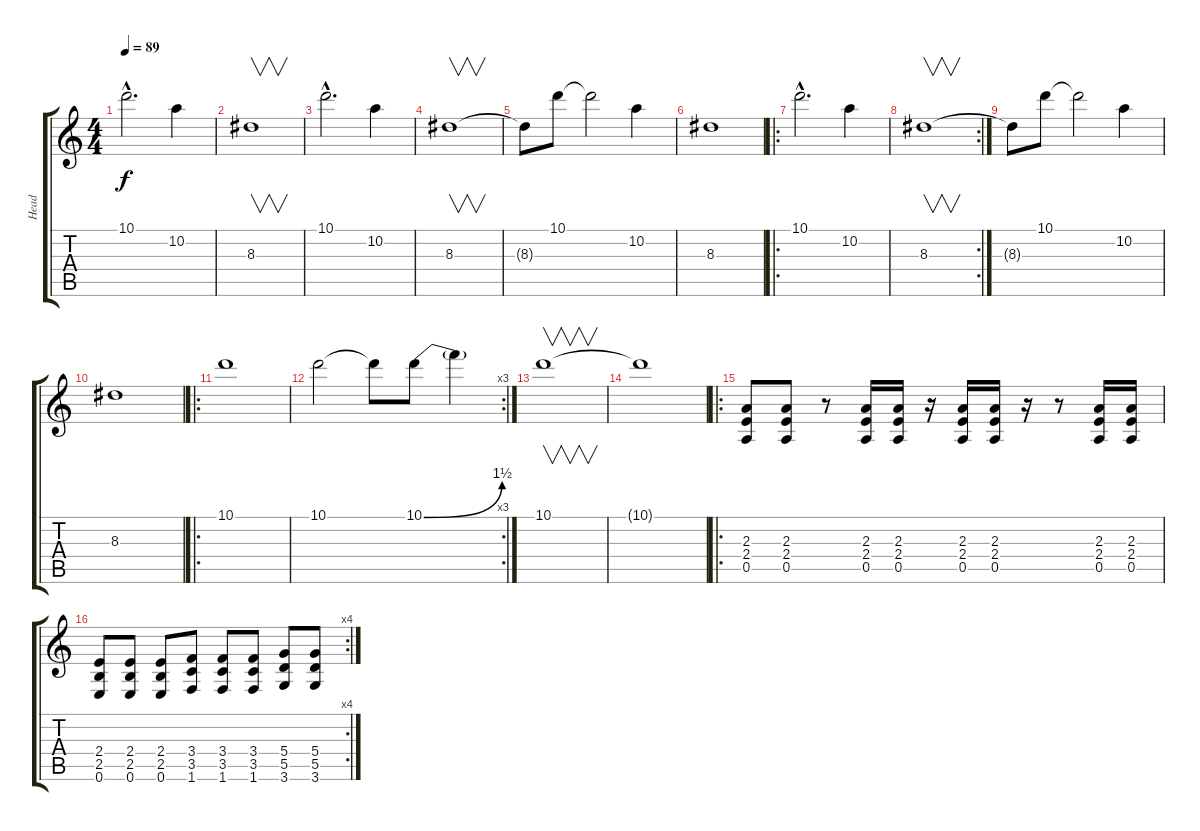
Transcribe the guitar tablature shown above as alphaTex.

\track ("Head" "Head") {instrument overdrivenguitar}
\staff {score tabs}
\tuning (E4 B3 G3 D3 A2 E2) {hide}
\ts (4 4)
\tempo 89
\clef g2
\ks c
10.1{hac}.2{d dy f instrument overdrivenguitar} 10.2.4 |
8.3.1{v} |
10.1{hac}.2{d} 10.2.4 |
8.3.1{v} |
8.3{t}.8 10.1.8 10.1{t}.2 10.2.4 |
8.3.1 |
\ro
10.1{hac}.2{d} 10.2.4 |
\rc 2
8.3.1{v} |
8.3{t}.8 10.1.8 10.1{t}.2 10.2.4 |
8.3.1 |
\ro
10.1.1 |
\rc 3
10.1.2 10.1{t}.8 10.1{be (bend 0 0 60 6)}.8 10.1{t}.4 |
10.1.1{v} |
10.1{t}.1 |
\ro
(2.3 2.4 0.5).8 (2.3 2.4 0.5).8 r.8 (2.3 2.4 0.5).16 (2.3 2.4 0.5).16 r.16 (2.3 2.4 0.5).16 (2.3 2.4 0.5).16 r.16 r.8 (2.3 2.4 0.5).16 (2.3 2.4 0.5).16 |
\rc 4
(2.4 2.5 0.6).8 (2.4 2.5 0.6).8 (2.4 2.5 0.6).8 (3.4 3.5 1.6).8 (3.4 3.5 1.6).8 (3.4 3.5 1.6).8 (5.4 5.5 3.6).8 (5.4 5.5 3.6).8
